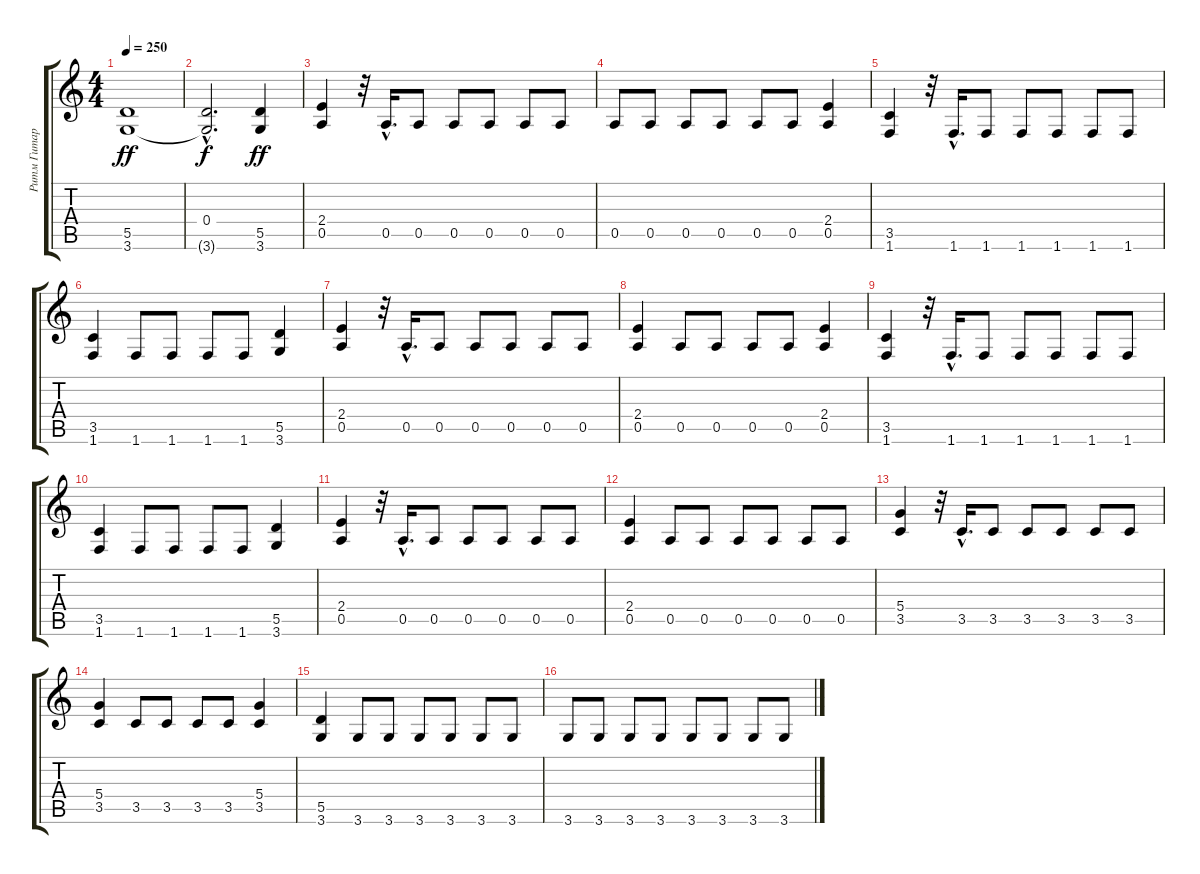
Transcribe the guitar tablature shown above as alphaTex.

\track ("Ритм Гитара" "Ритм Гитар") {instrument distortionguitar}
\staff {score tabs}
\tuning (E4 B3 G3 D3 A2 E2) {hide}
\ts (4 4)
\tempo 250
\clef g2
\ks c
(5.5 3.6).1{dy ff} |
(0.4{hac} 3.6{hac t}).2{d dy f} (5.5 3.6).4{dy ff} |
(2.4 0.5).4 r.32 0.5{hac}.16{d} 0.5.8 0.5.8 0.5.8 0.5.8 0.5.8 |
0.5.8 0.5.8 0.5.8 0.5.8 0.5.8 0.5.8 (2.4 0.5).4 |
(3.5 1.6).4 r.32 1.6{hac}.16{d} 1.6.8 1.6.8 1.6.8 1.6.8 1.6.8 |
(3.5 1.6).4 1.6.8 1.6.8 1.6.8 1.6.8 (5.5 3.6).4 |
(2.4 0.5).4 r.32 0.5{hac}.16{d} 0.5.8 0.5.8 0.5.8 0.5.8 0.5.8 |
(2.4 0.5).4 0.5.8 0.5.8 0.5.8 0.5.8 (2.4 0.5).4 |
(3.5 1.6).4 r.32 1.6{hac}.16{d} 1.6.8 1.6.8 1.6.8 1.6.8 1.6.8 |
(3.5 1.6).4 1.6.8 1.6.8 1.6.8 1.6.8 (5.5 3.6).4 |
(2.4 0.5).4 r.32 0.5{hac}.16{d} 0.5.8 0.5.8 0.5.8 0.5.8 0.5.8 |
(2.4 0.5).4 0.5.8 0.5.8 0.5.8 0.5.8 0.5.8 0.5.8 |
(5.4 3.5).4 r.32 3.5{hac}.16{d} 3.5.8 3.5.8 3.5.8 3.5.8 3.5.8 |
(5.4 3.5).4 3.5.8 3.5.8 3.5.8 3.5.8 (5.4 3.5).4 |
(5.5 3.6).4 3.6.8 3.6.8 3.6.8 3.6.8 3.6.8 3.6.8 |
3.6.8 3.6.8 3.6.8 3.6.8 3.6.8 3.6.8 3.6.8 3.6.8
